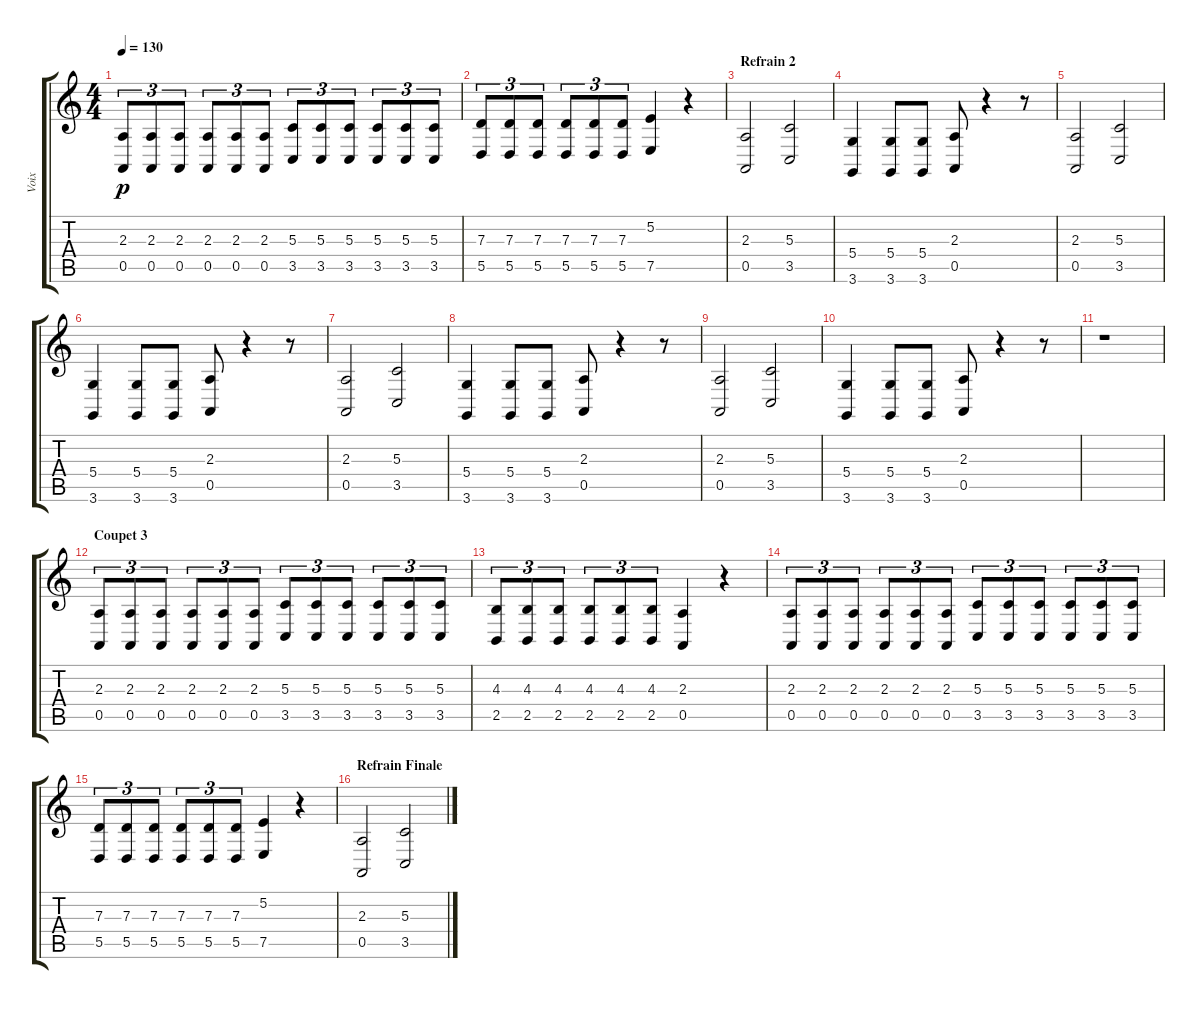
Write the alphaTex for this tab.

\track ("Voix" "Voix") {instrument flute}
\staff {score tabs}
\tuning (E4 B3 G3 D3 A2 E2) {hide}
\ts (4 4)
\tempo 130
\clef g2
\ks c
(2.3 0.5).8{tu (3 2) dy p} (2.3 0.5).8{tu (3 2)} (2.3 0.5).8{tu (3 2)} (2.3 0.5).8{tu (3 2)} (2.3 0.5).8{tu (3 2)} (2.3 0.5).8{tu (3 2)} (5.3 3.5).8{tu (3 2)} (5.3 3.5).8{tu (3 2)} (5.3 3.5).8{tu (3 2)} (5.3 3.5).8{tu (3 2)} (5.3 3.5).8{tu (3 2)} (5.3 3.5).8{tu (3 2)} |
(7.3 5.5).8{tu (3 2)} (7.3 5.5).8{tu (3 2)} (7.3 5.5).8{tu (3 2)} (7.3 5.5).8{tu (3 2)} (7.3 5.5).8{tu (3 2)} (7.3 5.5).8{tu (3 2)} (5.2 7.5).4 r.4 |
\section ("" "Refrain 2")
(2.3 0.5).2 (5.3 3.5).2 |
(5.4 3.6).4 (5.4 3.6).8 (5.4 3.6).8 (2.3 0.5).8 r.4 r.8 |
(2.3 0.5).2 (5.3 3.5).2 |
(5.4 3.6).4 (5.4 3.6).8 (5.4 3.6).8 (2.3 0.5).8 r.4 r.8 |
(2.3 0.5).2 (5.3 3.5).2 |
(5.4 3.6).4 (5.4 3.6).8 (5.4 3.6).8 (2.3 0.5).8 r.4 r.8 |
(2.3 0.5).2 (5.3 3.5).2 |
(5.4 3.6).4 (5.4 3.6).8 (5.4 3.6).8 (2.3 0.5).8 r.4 r.8 |
r.1 |
\section ("" "Coupet 3")
(2.3 0.5).8{tu (3 2)} (2.3 0.5).8{tu (3 2)} (2.3 0.5).8{tu (3 2)} (2.3 0.5).8{tu (3 2)} (2.3 0.5).8{tu (3 2)} (2.3 0.5).8{tu (3 2)} (5.3 3.5).8{tu (3 2)} (5.3 3.5).8{tu (3 2)} (5.3 3.5).8{tu (3 2)} (5.3 3.5).8{tu (3 2)} (5.3 3.5).8{tu (3 2)} (5.3 3.5).8{tu (3 2)} |
(4.3 2.5).8{tu (3 2)} (4.3 2.5).8{tu (3 2)} (4.3 2.5).8{tu (3 2)} (4.3 2.5).8{tu (3 2)} (4.3 2.5).8{tu (3 2)} (4.3 2.5).8{tu (3 2)} (2.3 0.5).4 r.4 |
(2.3 0.5).8{tu (3 2)} (2.3 0.5).8{tu (3 2)} (2.3 0.5).8{tu (3 2)} (2.3 0.5).8{tu (3 2)} (2.3 0.5).8{tu (3 2)} (2.3 0.5).8{tu (3 2)} (5.3 3.5).8{tu (3 2)} (5.3 3.5).8{tu (3 2)} (5.3 3.5).8{tu (3 2)} (5.3 3.5).8{tu (3 2)} (5.3 3.5).8{tu (3 2)} (5.3 3.5).8{tu (3 2)} |
(7.3 5.5).8{tu (3 2)} (7.3 5.5).8{tu (3 2)} (7.3 5.5).8{tu (3 2)} (7.3 5.5).8{tu (3 2)} (7.3 5.5).8{tu (3 2)} (7.3 5.5).8{tu (3 2)} (5.2 7.5).4 r.4 |
\section ("" "Refrain Finale")
(2.3 0.5).2 (5.3 3.5).2
